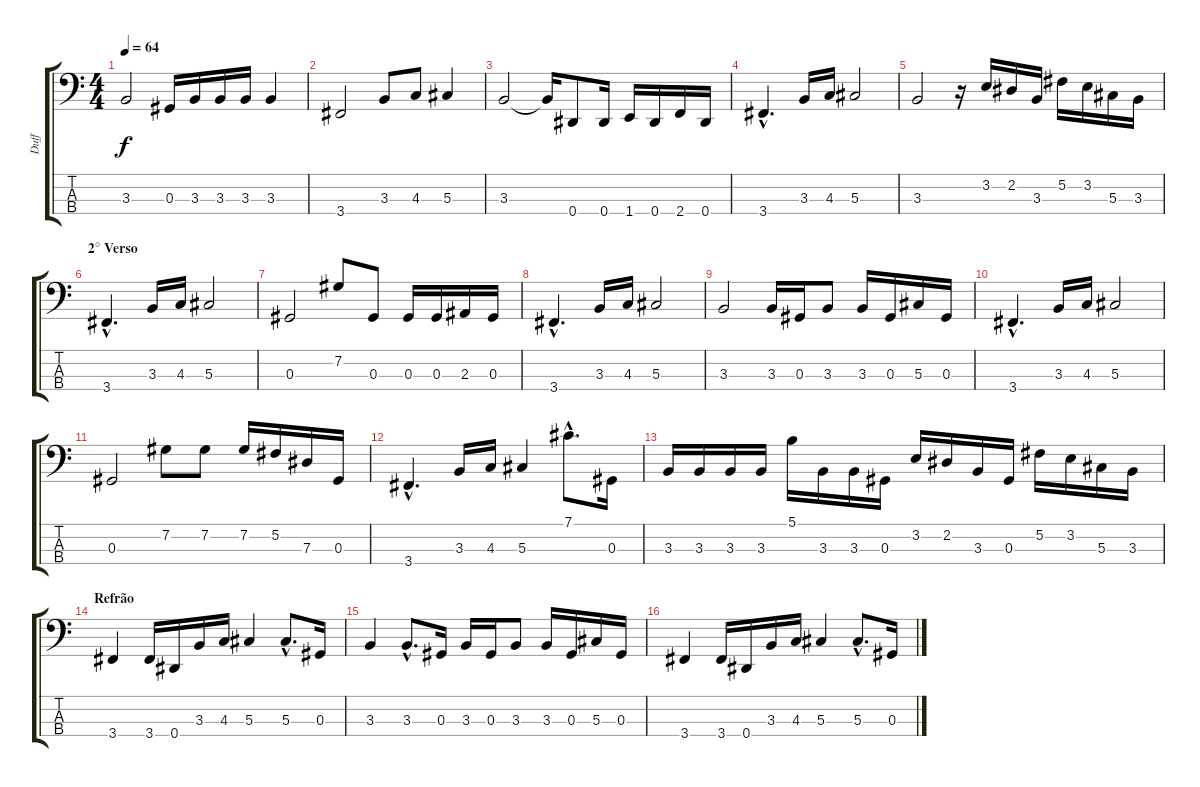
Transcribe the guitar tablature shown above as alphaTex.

\track ("Duff" "Duff") {instrument electricbasspick}
\staff {score tabs}
\tuning (Gb2 Db2 Ab1 Eb1) {hide}
\ts (4 4)
\tempo 64
\clef f4
\ks c
3.3.2{dy f} 0.3.16 3.3.16 3.3.16 3.3.16 3.3.4 |
3.4.2 3.3.8 4.3.8 5.3.4 |
3.3.2 3.3{t}.16 0.4.8 0.4.16 1.4.16 0.4.16 2.4.16 0.4.16 |
3.4{hac}.4{d} 3.3.16 4.3.16 5.3.2 |
3.3.2 r.16 3.2.16 2.2.16 3.3.16 5.2.16 3.2.16 5.3.16 3.3.16 |
\section ("" "2° Verso")
3.4{hac}.4{d} 3.3.16 4.3.16 5.3.2 |
0.3.2 7.2.8 0.3.8 0.3.16 0.3.16 2.3.16 0.3.16 |
3.4{hac}.4{d} 3.3.16 4.3.16 5.3.2 |
3.3.2 3.3.16 0.3.16 3.3.8 3.3.16 0.3.16 5.3.16 0.3.16 |
3.4{hac}.4{d} 3.3.16 4.3.16 5.3.2 |
0.3.2 7.2.8 7.2.8 7.2.16 5.2.16 7.3.16 0.3.16 |
3.4{hac}.4{d} 3.3.16 4.3.16 5.3.4 7.1{hac}.8{d} 0.3.16 |
3.3.16 3.3.16 3.3.16 3.3.16 5.1.16 3.3.16 3.3.16 0.3.16 3.2.16 2.2.16 3.3.16 0.3.16 5.2.16 3.2.16 5.3.16 3.3.16 |
\section ("" "Refrão")
3.4.4 3.4.16 0.4.16 3.3.16 4.3.16 5.3.4 5.3{hac}.8{d} 0.3.16 |
3.3.4 3.3{hac}.8{d} 0.3.16 3.3.16 0.3.16 3.3.8 3.3.16 0.3.16 5.3.16 0.3.16 |
3.4.4 3.4.16 0.4.16 3.3.16 4.3.16 5.3.4 5.3{hac}.8{d} 0.3.16
